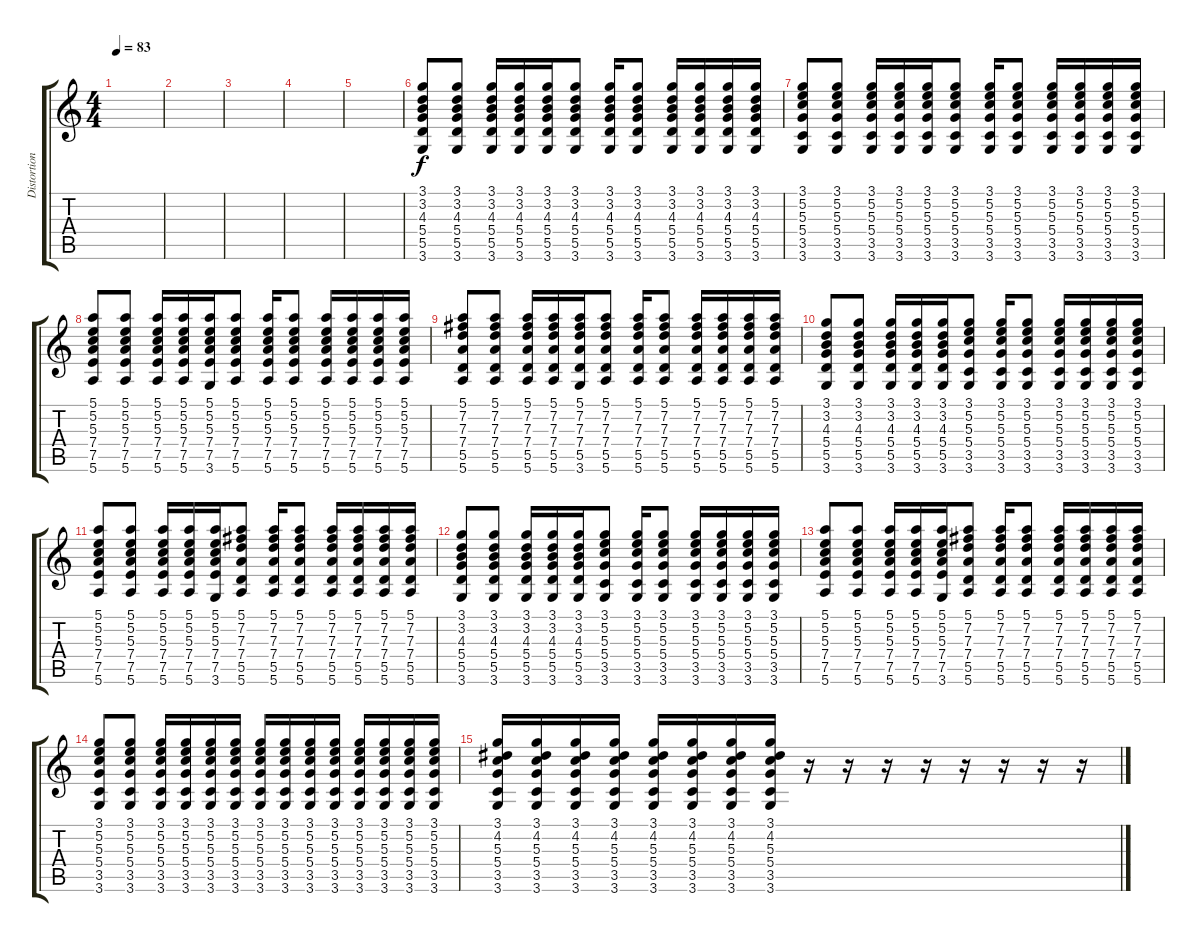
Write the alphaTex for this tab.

\track ("Distortion" "Distortion") {instrument distortionguitar}
\staff {score tabs}
\tuning (E4 B3 G3 D3 A2 E2) {hide}
\ts (4 4)
\tempo 83
\clef g2
\ks c
|
|
|
|
|
(3.1 3.2 4.3 5.4 5.5 3.6).8 (3.1 3.2 4.3 5.4 5.5 3.6).8 (3.1 3.2 4.3 5.4 5.5 3.6).16 (3.1 3.2 4.3 5.4 5.5 3.6).16 (3.1 3.2 4.3 5.4 5.5 3.6).16 (3.1 3.2 4.3 5.4 5.5 3.6).8 (3.1 3.2 4.3 5.4 5.5 3.6).16 (3.1 3.2 4.3 5.4 5.5 3.6).8 (3.1 3.2 4.3 5.4 5.5 3.6).16 (3.1 3.2 4.3 5.4 5.5 3.6).16 (3.1 3.2 4.3 5.4 5.5 3.6).16 (3.1 3.2 4.3 5.4 5.5 3.6).16 |
(3.1 5.2 5.3 5.4 3.5 3.6).8 (3.1 5.2 5.3 5.4 3.5 3.6).8 (3.1 5.2 5.3 5.4 3.5 3.6).16 (3.1 5.2 5.3 5.4 3.5 3.6).16 (3.1 5.2 5.3 5.4 3.5 3.6).16 (3.1 5.2 5.3 5.4 3.5 3.6).8 (3.1 5.2 5.3 5.4 3.5 3.6).16 (3.1 5.2 5.3 5.4 3.5 3.6).8 (3.1 5.2 5.3 5.4 3.5 3.6).16 (3.1 5.2 5.3 5.4 3.5 3.6).16 (3.1 5.2 5.3 5.4 3.5 3.6).16 (3.1 5.2 5.3 5.4 3.5 3.6).16 |
(5.1 5.2 5.3 7.4 7.5 5.6).8 (5.1 5.2 5.3 7.4 7.5 5.6).8 (5.1 5.2 5.3 7.4 7.5 5.6).16 (5.1 5.2 5.3 7.4 7.5 5.6).16 (5.1 5.2 5.3 7.4 7.5 3.6).16 (5.1 5.2 5.3 7.4 7.5 5.6).8 (5.1 5.2 5.3 7.4 7.5 5.6).16 (5.1 5.2 5.3 7.4 7.5 5.6).8 (5.1 5.2 5.3 7.4 7.5 5.6).16 (5.1 5.2 5.3 7.4 7.5 5.6).16 (5.1 5.2 5.3 7.4 7.5 5.6).16 (5.1 5.2 5.3 7.4 7.5 5.6).16 |
(5.1 7.2 7.3 7.4 5.5 5.6).8 (5.1 7.2 7.3 7.4 5.5 5.6).8 (5.1 7.2 7.3 7.4 5.5 5.6).16 (5.1 7.2 7.3 7.4 5.5 5.6).16 (5.1 7.2 7.3 7.4 5.5 3.6).16 (5.1 7.2 7.3 7.4 5.5 5.6).8 (5.1 7.2 7.3 7.4 5.5 5.6).16 (5.1 7.2 7.3 7.4 5.5 5.6).8 (5.1 7.2 7.3 7.4 5.5 5.6).16 (5.1 7.2 7.3 7.4 5.5 5.6).16 (5.1 7.2 7.3 7.4 5.5 5.6).16 (5.1 7.2 7.3 7.4 5.5 5.6).16 |
(3.1 3.2 4.3 5.4 5.5 3.6).8 (3.1 3.2 4.3 5.4 5.5 3.6).8 (3.1 3.2 4.3 5.4 5.5 3.6).16 (3.1 3.2 4.3 5.4 5.5 3.6).16 (3.1 3.2 4.3 5.4 5.5 3.6).16 (3.1 5.2 5.3 5.4 3.5 3.6).8 (3.1 5.2 5.3 5.4 3.5 3.6).16 (3.1 5.2 5.3 5.4 3.5 3.6).8 (3.1 5.2 5.3 5.4 3.5 3.6).16 (3.1 5.2 5.3 5.4 3.5 3.6).16 (3.1 5.2 5.3 5.4 3.5 3.6).16 (3.1 5.2 5.3 5.4 3.5 3.6).16 |
(5.1 5.2 5.3 7.4 7.5 5.6).8 (5.1 5.2 5.3 7.4 7.5 5.6).8 (5.1 5.2 5.3 7.4 7.5 5.6).16 (5.1 5.2 5.3 7.4 7.5 5.6).16 (5.1 5.2 5.3 7.4 7.5 3.6).16 (5.1 7.2 7.3 7.4 5.5 5.6).8 (5.1 7.2 7.3 7.4 5.5 5.6).16 (5.1 7.2 7.3 7.4 5.5 5.6).8 (5.1 7.2 7.3 7.4 5.5 5.6).16 (5.1 7.2 7.3 7.4 5.5 5.6).16 (5.1 7.2 7.3 7.4 5.5 5.6).16 (5.1 7.2 7.3 7.4 5.5 5.6).16 |
(3.1 3.2 4.3 5.4 5.5 3.6).8 (3.1 3.2 4.3 5.4 5.5 3.6).8 (3.1 3.2 4.3 5.4 5.5 3.6).16 (3.1 3.2 4.3 5.4 5.5 3.6).16 (3.1 3.2 4.3 5.4 5.5 3.6).16 (3.1 5.2 5.3 5.4 3.5 3.6).8 (3.1 5.2 5.3 5.4 3.5 3.6).16 (3.1 5.2 5.3 5.4 3.5 3.6).8 (3.1 5.2 5.3 5.4 3.5 3.6).16 (3.1 5.2 5.3 5.4 3.5 3.6).16 (3.1 5.2 5.3 5.4 3.5 3.6).16 (3.1 5.2 5.3 5.4 3.5 3.6).16 |
(5.1 5.2 5.3 7.4 7.5 5.6).8 (5.1 5.2 5.3 7.4 7.5 5.6).8 (5.1 5.2 5.3 7.4 7.5 5.6).16 (5.1 5.2 5.3 7.4 7.5 5.6).16 (5.1 5.2 5.3 7.4 7.5 3.6).16 (5.1 7.2 7.3 7.4 5.5 5.6).8 (5.1 7.2 7.3 7.4 5.5 5.6).16 (5.1 7.2 7.3 7.4 5.5 5.6).8 (5.1 7.2 7.3 7.4 5.5 5.6).16 (5.1 7.2 7.3 7.4 5.5 5.6).16 (5.1 7.2 7.3 7.4 5.5 5.6).16 (5.1 7.2 7.3 7.4 5.5 5.6).16 |
(3.1 5.2 5.3 5.4 3.5 3.6).8 (3.1 5.2 5.3 5.4 3.5 3.6).8 (3.1 5.2 5.3 5.4 3.5 3.6).16 (3.1 5.2 5.3 5.4 3.5 3.6).16 (3.1 5.2 5.3 5.4 3.5 3.6).16 (3.1 5.2 5.3 5.4 3.5 3.6).16 (3.1 5.2 5.3 5.4 3.5 3.6).16 (3.1 5.2 5.3 5.4 3.5 3.6).16 (3.1 5.2 5.3 5.4 3.5 3.6).16 (3.1 5.2 5.3 5.4 3.5 3.6).16 (3.1 5.2 5.3 5.4 3.5 3.6).16 (3.1 5.2 5.3 5.4 3.5 3.6).16 (3.1 5.2 5.3 5.4 3.5 3.6).16 (3.1 5.2 5.3 5.4 3.5 3.6).16 |
(3.1 4.2 5.3 5.4 3.5 3.6).16 (3.1 4.2 5.3 5.4 3.5 3.6).16 (3.1 4.2 5.3 5.4 3.5 3.6).16 (3.1 4.2 5.3 5.4 3.5 3.6).16 (3.1 4.2 5.3 5.4 3.5 3.6).16 (3.1 4.2 5.3 5.4 3.5 3.6).16 (3.1 4.2 5.3 5.4 3.5 3.6).16 (3.1 4.2 5.3 5.4 3.5 3.6).16 r.16 r.16 r.16 r.16 r.16 r.16 r.16 r.16
